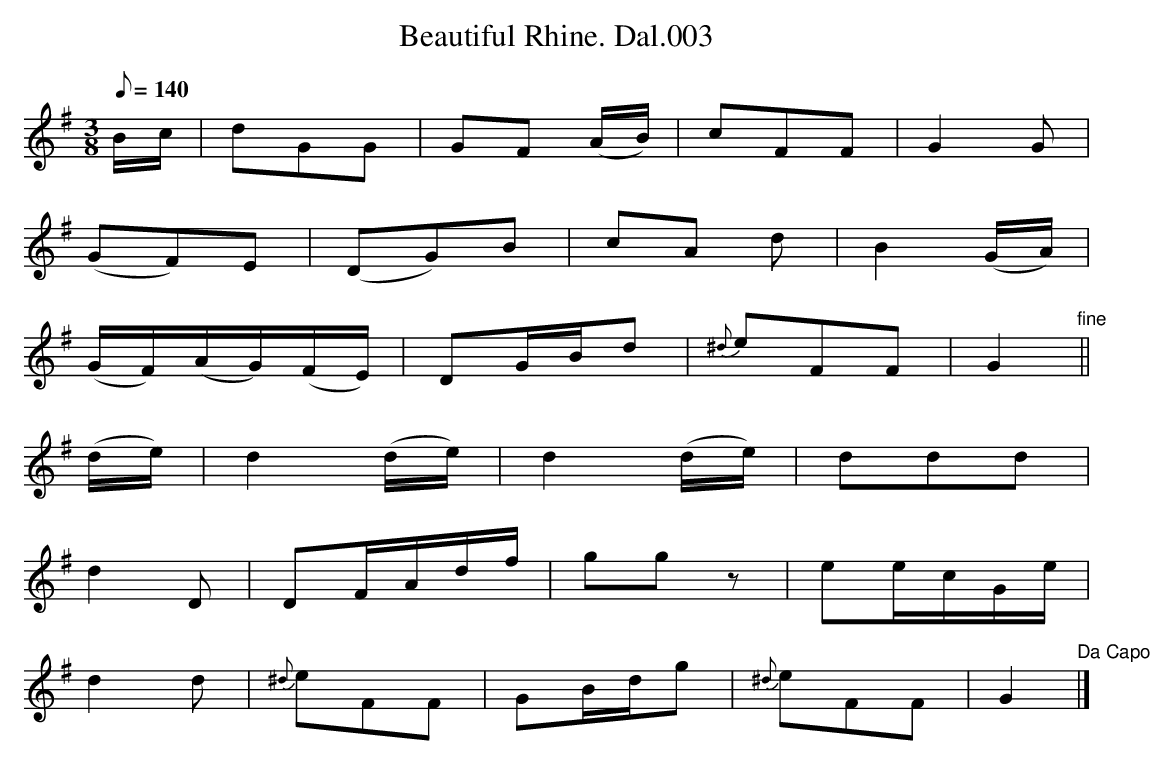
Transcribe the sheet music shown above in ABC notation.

X:1
T:Beautiful Rhine. Dal.003
M:3/8
L:1/8
Q:1/8=140
K:G
B/c/|dGG|GF (A/B/)|cFF|G2G|
(GF)E|(DG)B|cA d|B2 (G/A/)|
(G/F/)(A/G/)(F/E/)|DG/B/d|{^d}eFF|G2"fine"||
(d/e/)|d2 (d/e/)|d2 (d/e/)|ddd|
d2D|DF/A/d/f/|gg z|ee/c/G/e/|
d2d|{^d}eFF|GB/d/g|{^d} eFF|G2"Da Capo"|]
